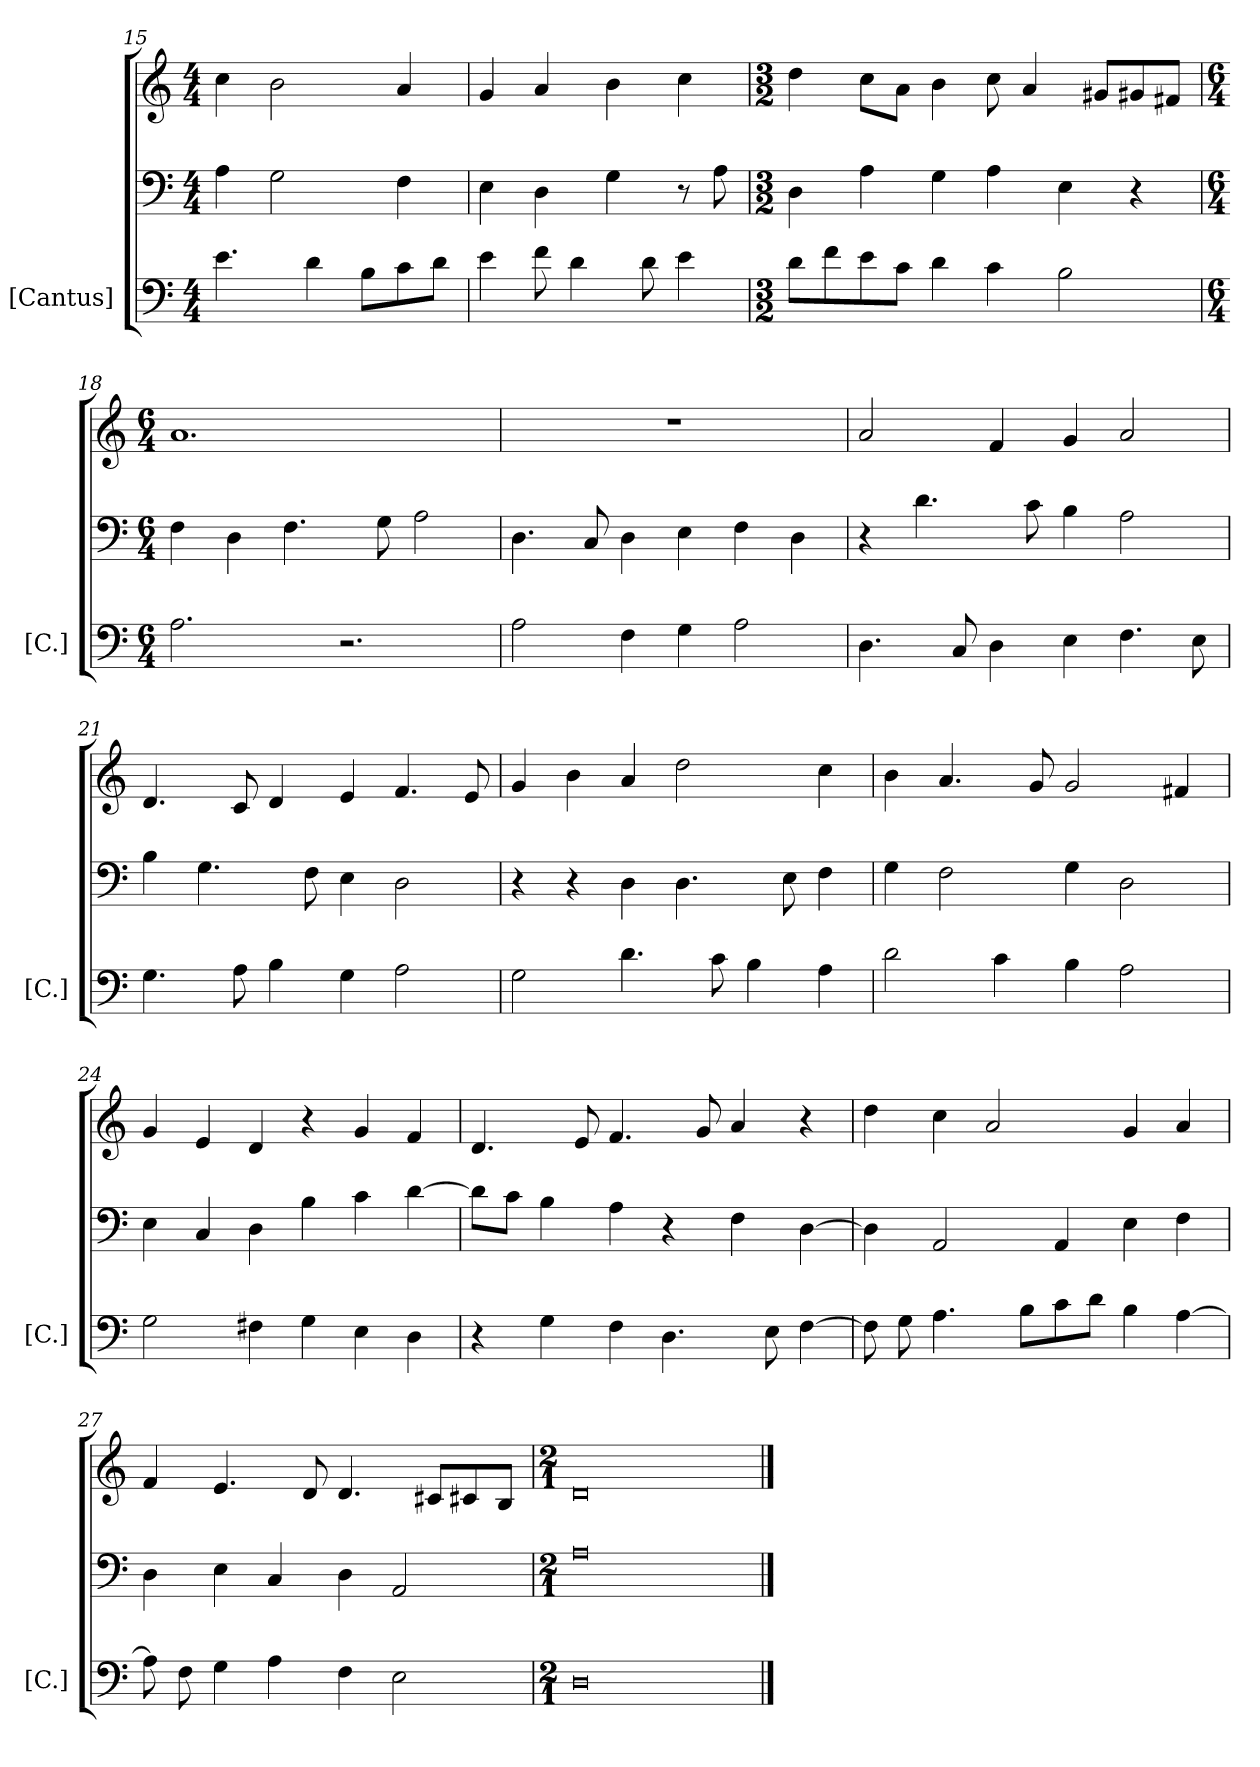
**kern	**kern	**kern
*part1	*part1	*part1
*staff3	*staff2	*staff1
*I"[Cantus]	*	*
*I'[C.]	*	*
*clefF4	*clefF4	*clefG2
*k[]	*k[]	*k[]
*M4/4	*M4/4	*M4/4
=15	=15	=15
4.e\	4A\	4cc\
.	2G\	2b\
4d\	.	.
8B\L	.	.
8c\	4F\	4a/
8d\J	.	.
=16	=16	=16
4e\	4E\	4g/
8f\	4D\	4a/
4d\	.	.
.	4G\	4b\
8d\	.	.
4e\	8r	4cc\
.	8A\	.
=17	=17	=17
*M3/2	*M3/2	*M3/2
8d\L	4D\	4dd\
8f\	.	.
8e\	4A\	8cc\L
8c\J	.	8a\J
4d\	4G\	4b\
4c\	4A\	8cc\
.	.	4a/
2B\	4E\	.
.	.	8g#X/L
.	4r	8g#X/
.	.	8f#X/J
=18	=18	=18
*M6/4	*M6/4	*M6/4
2.A\	4F\	1.a
.	4D\	.
.	4.F\	.
2.r	.	.
.	8G\	.
.	2A\	.
=19	=19	=19
2A\	4.D\	1.r
.	8C/	.
4F\	4D\	.
4G\	4E\	.
2A\	4F\	.
.	4D\	.
=20	=20	=20
4.D\	4r	2a/
.	4.d\	.
8C/	.	.
4D\	.	4f/
.	8c\	.
4E\	4B\	4g/
4.F\	2A\	2a/
8E\	.	.
=21	=21	=21
4.G\	4B\	4.d/
.	4.G\	.
8A\	.	8c/
4B\	.	4d/
.	8F\	.
4G\	4E\	4e/
2A\	2D\	4.f/
.	.	8e/
=22	=22	=22
2G\	4r	4g/
.	4r	4b\
4.d\	4D\	4a/
.	4.D\	2dd\
8c\	.	.
4B\	.	.
.	8E\	.
4A\	4F\	4cc\
=23	=23	=23
2d\	4G\	4b\
.	2F\	4.a/
4c\	.	.
.	.	8g/
4B\	4G\	2g/
2A\	2D\	.
.	.	4f#X/
=24	=24	=24
2G\	4E\	4g/
.	4C/	4e/
4F#X\	4D\	4d/
4G\	4B\	4r
4E\	4c\	4g/
4D\	[4d\	4f/
=25	=25	=25
4r	8d\L]	4.d/
.	8c\J	.
4G\	4B\	.
.	.	8e/
4F\	4A\	4.f/
4.D\	4r	.
.	.	8g/
.	4F\	4a/
8E\	.	.
[4F\	[4D\	4r
=26	=26	=26
8F\]	4D\]	4dd\
8G\	.	.
4.A\	2AA/	4cc\
.	.	2a/
8B\L	.	.
8c\	4AA/	.
8d\J	.	.
4B\	4E\	4g/
[4A\	4F\	4a/
=27	=27	=27
8A\]	4D\	4f/
8F\	.	.
4G\	4E\	4.e/
4A\	4C/	.
.	.	8d/
4F\	4D\	4.d/
2E\	2AA/	.
.	.	8c#X/L
.	.	8c#X/
.	.	8B/J
=28	=28	=28
*M2/1	*M2/1	*M2/1
0D	0A	0d
==	==	==
*-	*-	*-
